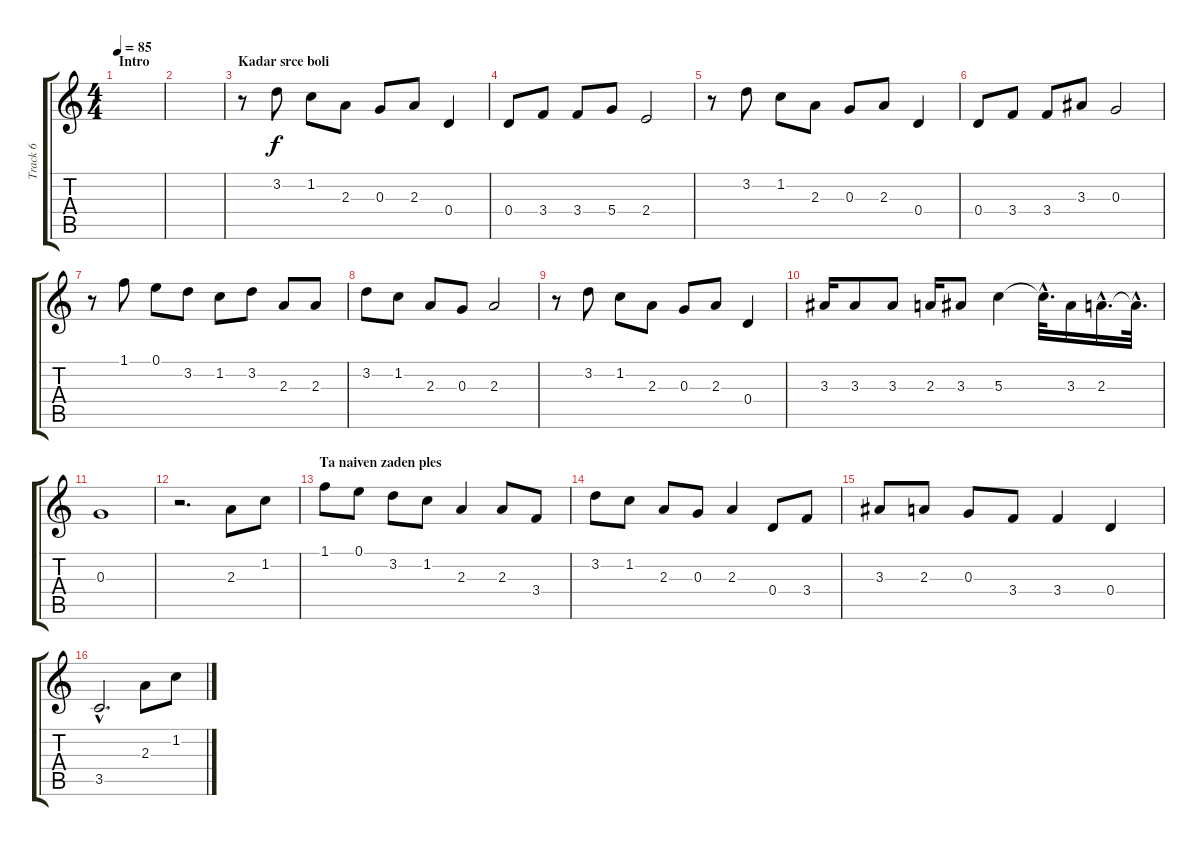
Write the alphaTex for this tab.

\track ("Track 6" "Track 6") {instrument lead1square}
\staff {score tabs}
\tuning (E5 B4 G4 D4 A3 E3) {hide}
\ts (4 4)
\section ("" "Intro")
\tempo 85
\clef g2
\ks c
|
|
\section ("" "Kadar srce boli")
r.8 3.2.8 1.2.8 2.3.8 0.3.8 2.3.8 0.4.4 |
0.4.8 3.4.8 3.4.8 5.4.8 2.4.2 |
r.8 3.2.8 1.2.8 2.3.8 0.3.8 2.3.8 0.4.4 |
0.4.8 3.4.8 3.4.8 3.3.8 0.3.2 |
r.8 1.1.8 0.1.8 3.2.8 1.2.8 3.2.8 2.3.8 2.3.8 |
3.2.8 1.2.8 2.3.8 0.3.8 2.3.2 |
r.8 3.2.8 1.2.8 2.3.8 0.3.8 2.3.8 0.4.4 |
3.3.16 3.3.8 3.3.8 2.3.16 3.3.8 5.3.4 5.3{hac t}.32{d} 3.3.16 2.3{hac}.16{d} 2.3{hac t}.32{d} |
0.3.1 |
r.2{d} 2.3.8 1.2.8 |
\section ("" "Ta naiven zaden ples")
1.1.8 0.1.8 3.2.8 1.2.8 2.3.4 2.3.8 3.4.8 |
3.2.8 1.2.8 2.3.8 0.3.8 2.3.4 0.4.8 3.4.8 |
3.3.8 2.3.8 0.3.8 3.4.8 3.4.4 0.4.4 |
3.5{hac}.2{d} 2.3.8 1.2.8
